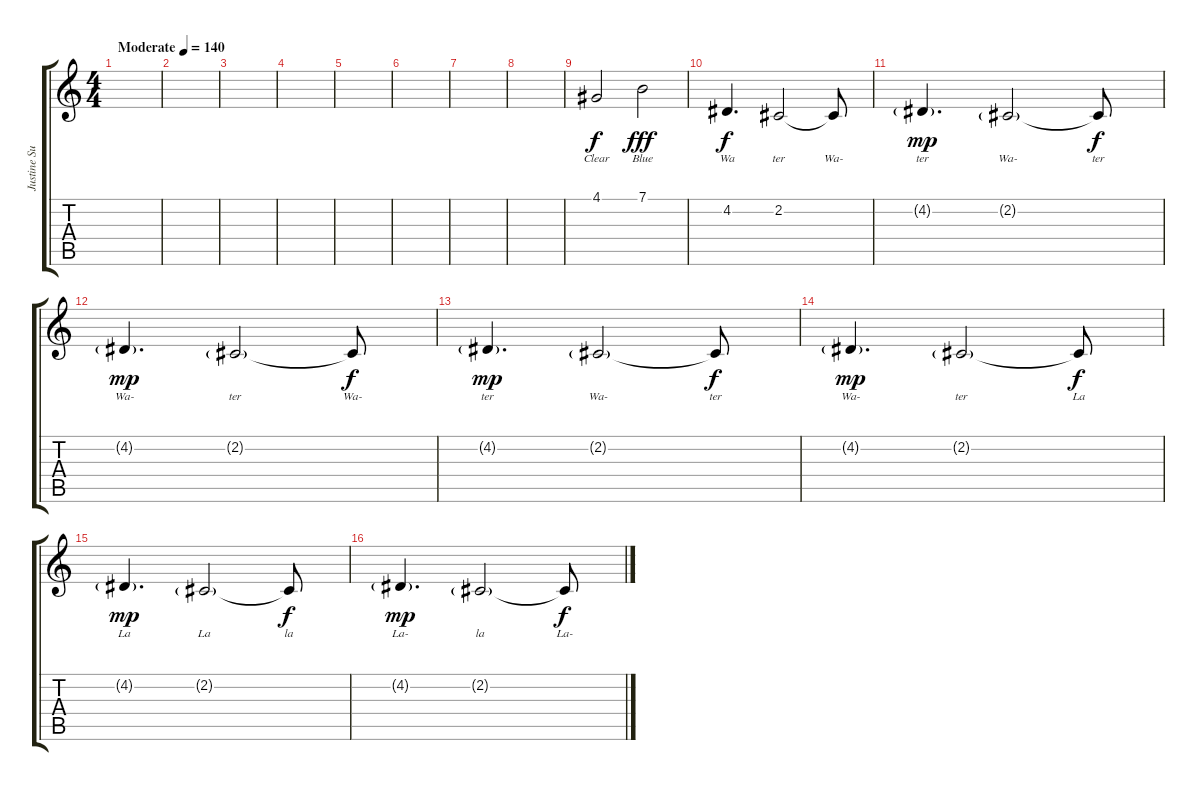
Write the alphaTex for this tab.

\track ("Justine Suissa" "Justine Su") {instrument synthvoice}
\staff {score tabs}
\tuning (E4 B3 G3 D3 A2 E2) {hide}
\ts (4 4)
\tempo (140 "Moderate")
\clef g2
\ks c
|
|
|
|
|
|
|
|
4.1.2{lyrics (0 "Clear") lyrics (1 "") lyrics (2 "") lyrics (3 "") lyrics (4 "")} 7.1.2{lyrics (0 "Blue") lyrics (1 "") lyrics (2 "") lyrics (3 "") lyrics (4 "") dy fff} |
4.2.4{d lyrics (0 "Wa") lyrics (1 "") lyrics (2 "") lyrics (3 "") lyrics (4 "") dy f} 2.2.2{lyrics (0 "ter") lyrics (1 "") lyrics (2 "") lyrics (3 "") lyrics (4 "")} 2.2{t}.8{lyrics (0 "Wa-") lyrics (1 "") lyrics (2 "") lyrics (3 "") lyrics (4 "")} |
4.2{g}.4{d lyrics (0 "ter") lyrics (1 "") lyrics (2 "") lyrics (3 "") lyrics (4 "") dy mp} 2.2{g}.2{lyrics (0 "Wa-") lyrics (1 "") lyrics (2 "") lyrics (3 "") lyrics (4 "")} 2.2{t}.8{lyrics (0 "ter") lyrics (1 "") lyrics (2 "") lyrics (3 "") lyrics (4 "") dy f} |
4.2{g}.4{d lyrics (0 "Wa-") lyrics (1 "") lyrics (2 "") lyrics (3 "") lyrics (4 "") dy mp} 2.2{g}.2{lyrics (0 "ter") lyrics (1 "") lyrics (2 "") lyrics (3 "") lyrics (4 "")} 2.2{t}.8{lyrics (0 "Wa-") lyrics (1 "") lyrics (2 "") lyrics (3 "") lyrics (4 "") dy f} |
4.2{g}.4{d lyrics (0 "ter") lyrics (1 "") lyrics (2 "") lyrics (3 "") lyrics (4 "") dy mp} 2.2{g}.2{lyrics (0 "Wa-") lyrics (1 "") lyrics (2 "") lyrics (3 "") lyrics (4 "")} 2.2{t}.8{lyrics (0 "ter") lyrics (1 "") lyrics (2 "") lyrics (3 "") lyrics (4 "") dy f} |
4.2{g}.4{d lyrics (0 "Wa-") lyrics (1 "") lyrics (2 "") lyrics (3 "") lyrics (4 "") dy mp} 2.2{g}.2{lyrics (0 "ter") lyrics (1 "") lyrics (2 "") lyrics (3 "") lyrics (4 "")} 2.2{t}.8{lyrics (0 "La") lyrics (1 "") lyrics (2 "") lyrics (3 "") lyrics (4 "") dy f} |
4.2{g}.4{d lyrics (0 "La") lyrics (1 "") lyrics (2 "") lyrics (3 "") lyrics (4 "") dy mp} 2.2{g}.2{lyrics (0 "La") lyrics (1 "") lyrics (2 "") lyrics (3 "") lyrics (4 "")} 2.2{t}.8{lyrics (0 "la") lyrics (1 "") lyrics (2 "") lyrics (3 "") lyrics (4 "") dy f} |
4.2{g}.4{d lyrics (0 "La-") lyrics (1 "") lyrics (2 "") lyrics (3 "") lyrics (4 "") dy mp} 2.2{g}.2{lyrics (0 "la") lyrics (1 "") lyrics (2 "") lyrics (3 "") lyrics (4 "")} 2.2{t}.8{lyrics (0 "La-") lyrics (1 "") lyrics (2 "") lyrics (3 "") lyrics (4 "") dy f}
